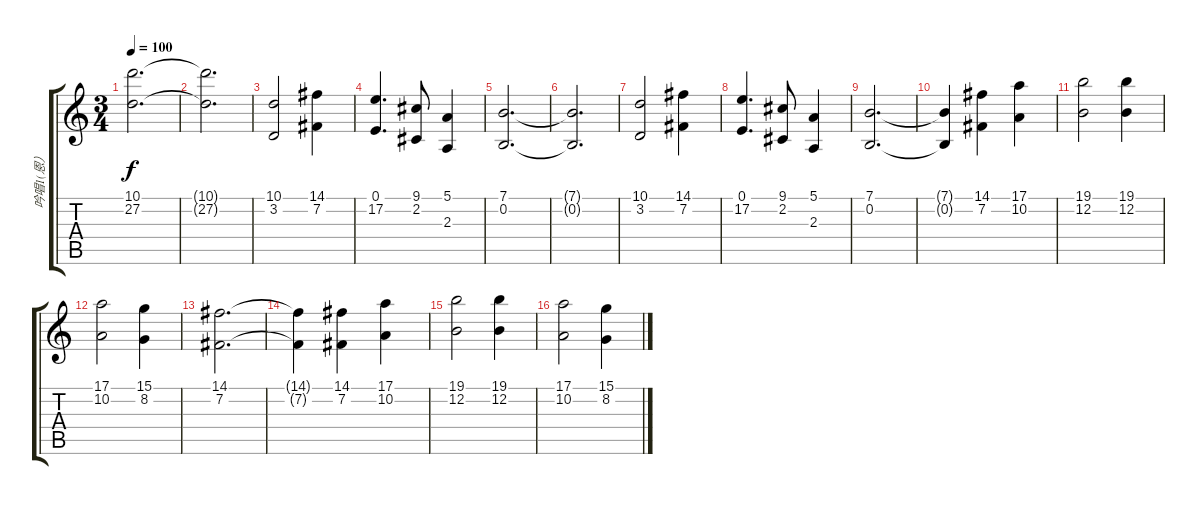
\track ("吟唱1(恩）" "吟唱1(恩）") {instrument synthvoice}
\staff {score tabs}
\tuning (E4 B3 G3 D3 A2 E2) {hide}
\ts (3 4)
\tempo 100
\clef g2
\ks c
(10.1 27.2).2{d dy f} |
(10.1{t} 27.2{t}).2{d} |
(10.1 3.2).2 (14.1 7.2).4 |
(0.1 17.2).4{d} (9.1 2.2).8 (5.1 2.3).4 |
(7.1 0.2).2{d} |
(7.1{t} 0.2{t}).2{d} |
(10.1 3.2).2 (14.1 7.2).4 |
(0.1 17.2).4{d} (9.1 2.2).8 (5.1 2.3).4 |
(7.1 0.2).2{d} |
(7.1{t} 0.2{t}).4 (14.1 7.2).4 (17.1 10.2).4 |
(19.1 12.2).2 (19.1 12.2).4 |
(17.1 10.2).2 (15.1 8.2).4 |
(14.1 7.2).2{d} |
(14.1{t} 7.2{t}).4 (14.1 7.2).4 (17.1 10.2).4 |
(19.1 12.2).2 (19.1 12.2).4 |
(17.1 10.2).2 (15.1 8.2).4
